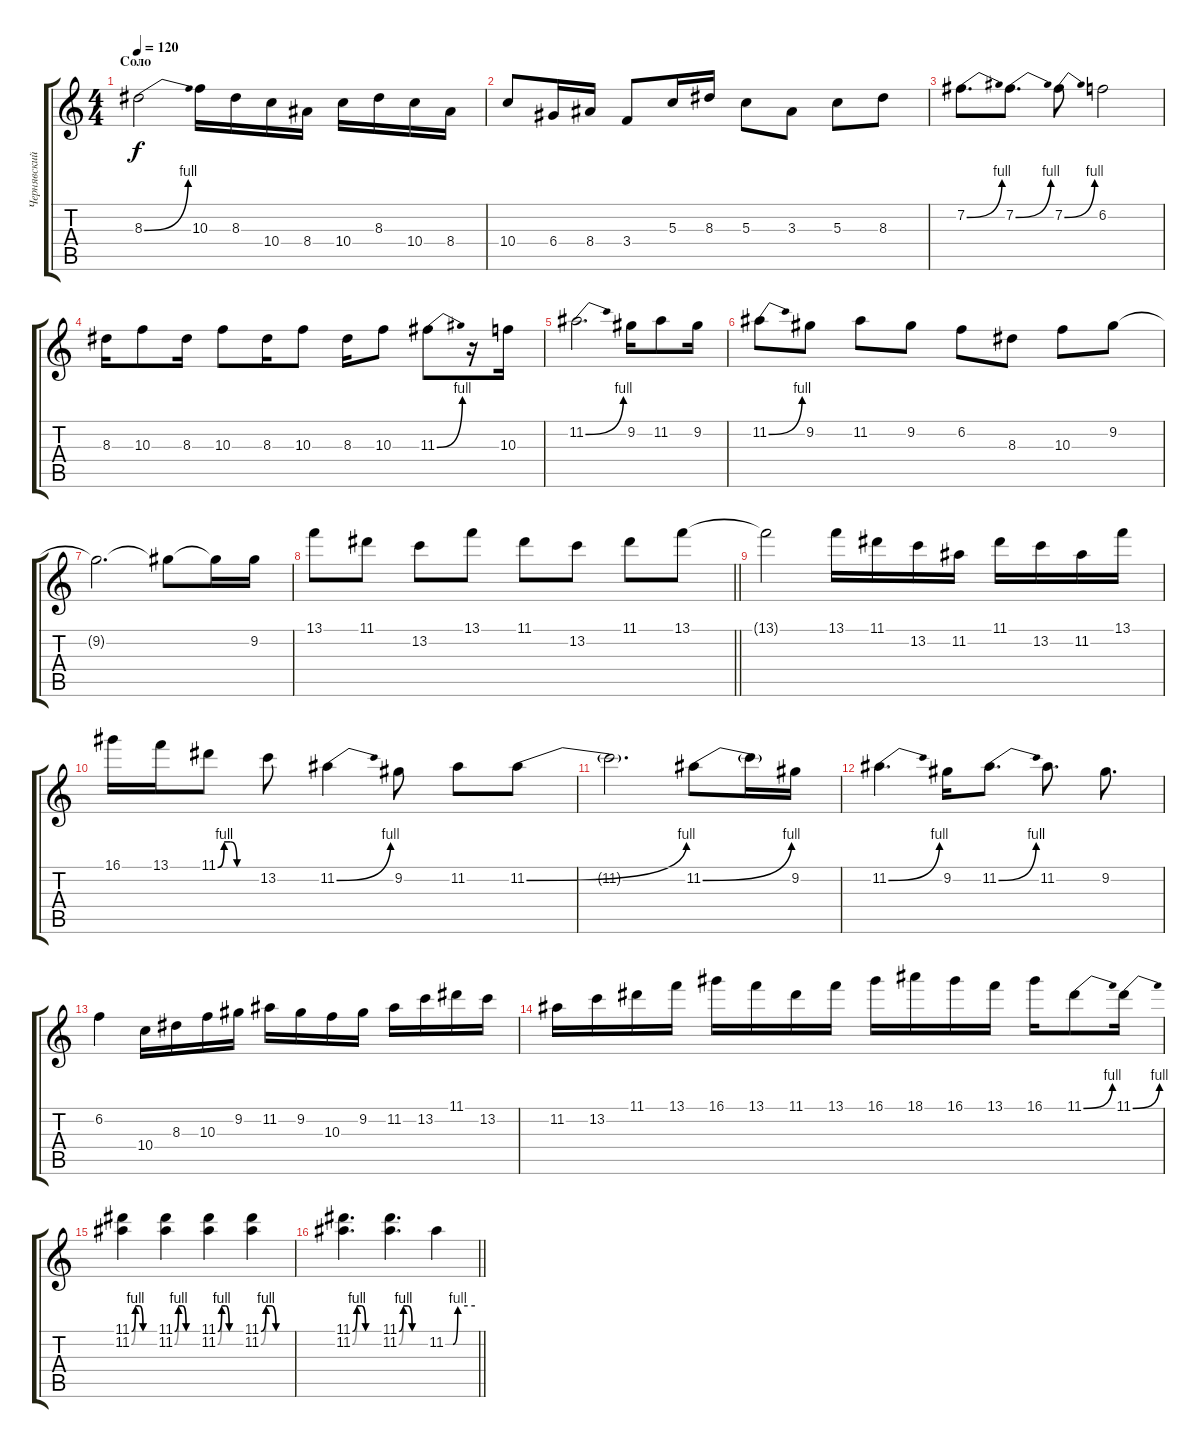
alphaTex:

\track ("Чернявский" "Чернявский") {instrument distortionguitar}
\staff {score tabs}
\tuning (E4 B3 G3 D3 A2 E2) {hide}
\ts (4 4)
\section ("" "Соло")
\tempo 120
\clef g2
\ks c
8.3{be (bend 0 0 60 4)}.2{dy f} 10.3.16 8.3.16 10.4.16 8.4.16 10.4.16 8.3.16 10.4.16 8.4.16 |
10.4.8 6.4.16 8.4.16 3.4.8 5.3.16 8.3.16 5.3.8 3.3.8 5.3.8 8.3.8 |
7.2{be (bend 0 0 60 4)}.8{d} 7.2{be (bend 0 0 60 4)}.8{d} 7.2{be (bend 0 0 60 4)}.8 6.2.2 |
8.3.16 10.3.8 8.3.16 10.3.8 8.3.16 10.3.8 8.3.16 10.3.8 11.3{be (bend 0 0 60 4)}.8 r.16 10.3.16 |
11.2{be (bend 0 0 60 4)}.2{d} 9.2.16 11.2.8 9.2.16 |
11.2{be (bend 0 0 60 4)}.8 9.2.8 11.2.8 9.2.8 6.2.8 8.3.8 10.3.8 9.2.8 |
9.2{t}.2{d} 9.2{t}.8 9.2{t}.16 9.2.16 |
\barLineRight lightlight
13.1.8 11.1.8 13.2.8 13.1.8 11.1.8 13.2.8 11.1.8 13.1.8 |
13.1{t}.2 13.1.16 11.1.16 13.2.16 11.2.16 11.1.16 13.2.16 11.2.16 13.1.16 |
16.1.16 13.1.16 11.1{be (custom 0 0 10 4 20 4 30 0 60 0)}.8 13.2.8 11.2{be (bend 0 0 60 4)}.4 9.2.8 11.2.8 11.2{be (bend 0 0 60 4)}.8 |
11.2{t}.2{d} 11.2{be (bend 0 0 60 4)}.8 11.2{t}.16 9.2.16 |
11.2{be (bend 0 0 60 4)}.4{d} 9.2.16 11.2{be (bend 0 0 60 4)}.8{d} 11.2.8{d} 9.2.8{d} |
6.2.4 10.4.16 8.3.16 10.3.16 9.2.16 11.2.16 9.2.16 10.3.16 9.2.16 11.2.16 13.2.16 11.1.16 13.2.16 |
11.2.16 13.2.16 11.1.16 13.1.16 16.1.16 13.1.16 11.1.16 13.1.16 16.1.16 18.1.16 16.1.16 13.1.16 16.1.16 11.1{be (bend 0 0 60 4)}.8 11.1{be (bend 0 0 60 4)}.16 |
(11.1{be (custom 0 0 10 4 20 4 30 0 60 0)} 11.2{be (custom 0 0 10 4 20 4 30 0 60 0)}).4 (11.1{be (custom 0 0 10 4 20 4 30 0 60 0)} 11.2{be (custom 0 0 10 4 20 4 30 0 60 0)}).4 (11.1{be (custom 0 0 10 4 20 4 30 0 60 0)} 11.2{be (custom 0 0 10 4 20 4 30 0 60 0)}).4 (11.1{be (custom 0 0 10 4 20 4 30 0 60 0)} 11.2{be (custom 0 0 10 4 20 4 30 0 60 0)}).4 |
\barLineRight lightlight
(11.1{be (custom 0 0 10 4 20 4 30 0 60 0)} 11.2{be (custom 0 0 10 4 20 4 30 0 60 0)}).4{d} (11.1{be (custom 0 0 10 4 20 4 30 0 60 0)} 11.2{be (custom 0 0 10 4 20 4 30 0 60 0)}).4{d} 11.2{be (custom 0 0 15 0 25 4 60 4)}.4
